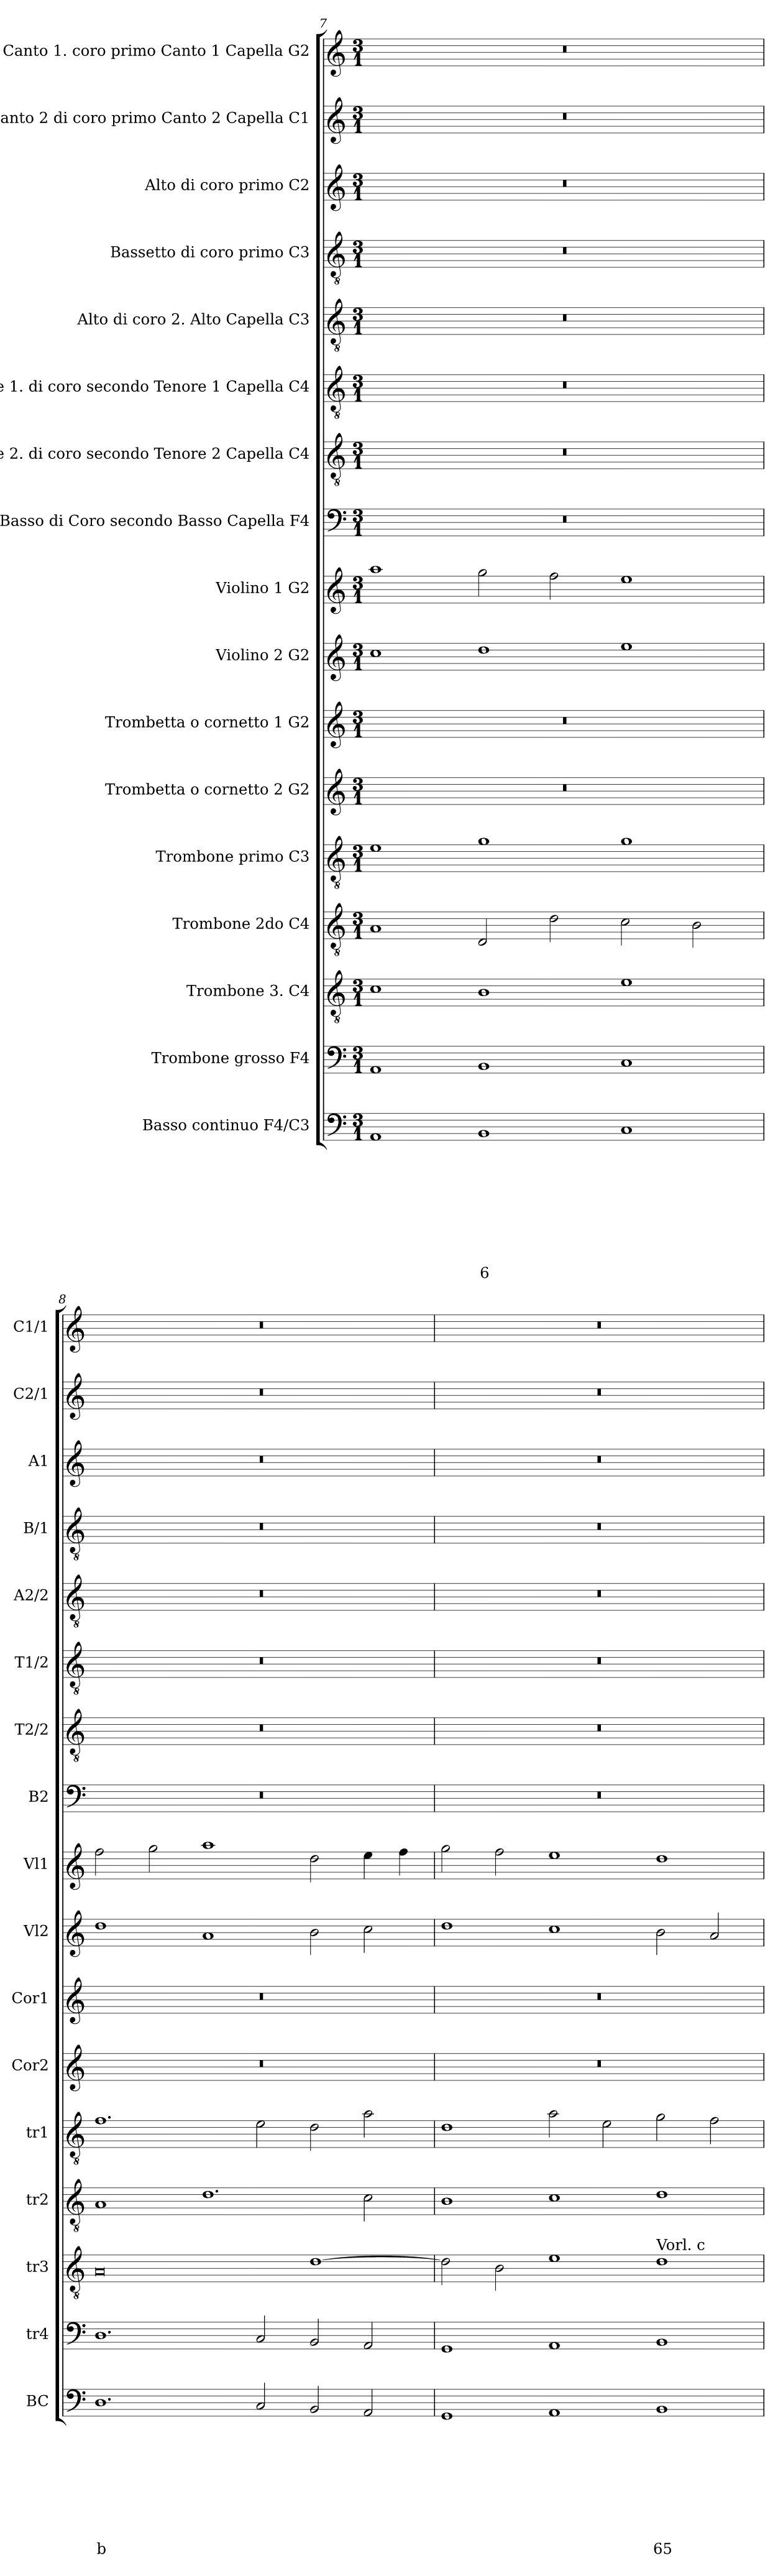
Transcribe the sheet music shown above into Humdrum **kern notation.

**kern	**text	**text	**text	**text	**text	**text	**text	**text	**text	**kern	**kern	**kern	**kern	**kern	**kern	**kern	**kern	**kern	**kern	**kern	**kern	**kern	**kern	**kern	**kern
*part17	*part17	*part17	*part17	*part17	*part17	*part17	*part17	*part17	*part17	*part16	*part15	*part14	*part13	*part12	*part11	*part10	*part9	*part8	*part7	*part6	*part5	*part4	*part3	*part2	*part1
*staff17	*staff17	*staff17	*staff17	*staff17	*staff17	*staff17	*staff17	*staff17	*staff17	*staff16	*staff15	*staff14	*staff13	*staff12	*staff11	*staff10	*staff9	*staff8	*staff7	*staff6	*staff5	*staff4	*staff3	*staff2	*staff1
*I"Basso continuo F4/C3	*	*	*	*	*	*	*	*	*	*I"Trombone grosso F4	*I"Trombone 3. C4	*I"Trombone 2do C4	*I"Trombone primo C3	*I"Trombetta o cornetto 2 G2	*I"Trombetta o cornetto 1 G2	*I"Violino 2 G2	*I"Violino 1 G2	*I"Basso di Coro secondo Basso Capella F4	*I"Tenore 2.  di coro secondo Tenore 2 Capella C4	*I"Tenore 1. di coro secondo Tenore 1 Capella C4	*I"Alto di coro 2. Alto Capella C3	*I"Bassetto di coro primo C3	*I"Alto di coro primo C2	*I"Canto 2 di coro primo Canto 2 Capella C1	*I"Canto 1. coro primo Canto 1 Capella G2
*I'BC	*	*	*	*	*	*	*	*	*	*I'tr4	*I'tr3	*I'tr2	*I'tr1	*I'Cor2	*I'Cor1	*I'Vl2	*I'Vl1	*I'B2	*I'T2/2	*I'T1/2	*I'A2/2	*I'B/1	*I'A1	*I'C2/1	*I'C1/1
*clefF4	*	*	*	*	*	*	*	*	*	*clefF4	*clefGv2	*clefGv2	*clefGv2	*clefG2	*clefG2	*clefG2	*clefG2	*clefF4	*clefGv2	*clefGv2	*clefGv2	*clefGv2	*clefG2	*clefG2	*clefG2
*k[]	*	*	*	*	*	*	*	*	*	*k[]	*k[]	*k[]	*k[]	*k[]	*k[]	*k[]	*k[]	*k[]	*k[]	*k[]	*k[]	*k[]	*k[]	*k[]	*k[]
*C:	*	*	*	*	*	*	*	*	*	*C:	*C:	*C:	*C:	*C:	*C:	*C:	*C:	*C:	*C:	*C:	*C:	*C:	*C:	*C:	*C:
*M3/1	*	*	*	*	*	*	*	*	*	*M3/1	*M3/1	*M3/1	*M3/1	*M3/1	*M3/1	*M3/1	*M3/1	*M3/1	*M3/1	*M3/1	*M3/1	*M3/1	*M3/1	*M3/1	*M3/1
=7	=7	=7	=7	=7	=7	=7	=7	=7	=7	=7	=7	=7	=7	=7	=7	=7	=7	=7	=7	=7	=7	=7	=7	=7	=7
1AA	.	.	.	.	.	.	.	.	.	1AA	1c	1A	1e	0.r	0.r	1cc	1aa	0.r	0.r	0.r	0.r	0.r	0.r	0.r	0.r
!	!	!	!	!	!	!	!	!	!LO:LY:b	!	!	!	!	!	!	!	!	!	!	!	!	!	!	!	!
1BB	.	.	.	.	.	.	.	.	6	1BB	1B	2D/	1g	.	.	1dd	2gg\	.	.	.	.	.	.	.	.
.	.	.	.	.	.	.	.	.	.	.	.	2d\	.	.	.	.	2ff\	.	.	.	.	.	.	.	.
1C	.	.	.	.	.	.	.	.	.	1C	1e	2c\	1g	.	.	1ee	1ee	.	.	.	.	.	.	.	.
.	.	.	.	.	.	.	.	.	.	.	.	2B\	.	.	.	.	.	.	.	.	.	.	.	.	.
=8	=8	=8	=8	=8	=8	=8	=8	=8	=8	=8	=8	=8	=8	=8	=8	=8	=8	=8	=8	=8	=8	=8	=8	=8	=8
!	!	!	!	!	!	!	!	!	!LO:LY:b	!	!	!	!	!	!	!	!	!	!	!	!	!	!	!	!
1.D	.	.	.	.	.	.	.	.	b	1.D	0A	1A	1.f	0.r	0.r	1dd	2ff\	0.r	0.r	0.r	0.r	0.r	0.r	0.r	0.r
.	.	.	.	.	.	.	.	.	.	.	.	.	.	.	.	.	2gg\	.	.	.	.	.	.	.	.
.	.	.	.	.	.	.	.	.	.	.	.	1.d	.	.	.	1a	1aa	.	.	.	.	.	.	.	.
2C/	.	.	.	.	.	.	.	.	.	2C/	.	.	2e\	.	.	.	.	.	.	.	.	.	.	.	.
2BB/	.	.	.	.	.	.	.	.	.	2BB/	[1d	.	2d\	.	.	2b\	2dd\	.	.	.	.	.	.	.	.
2AA/	.	.	.	.	.	.	.	.	.	2AA/	.	2c\	2a\	.	.	2cc\	4ee\	.	.	.	.	.	.	.	.
.	.	.	.	.	.	.	.	.	.	.	.	.	.	.	.	.	4ff\	.	.	.	.	.	.	.	.
=9	=9	=9	=9	=9	=9	=9	=9	=9	=9	=9	=9	=9	=9	=9	=9	=9	=9	=9	=9	=9	=9	=9	=9	=9	=9
1GG	.	.	.	.	.	.	.	.	.	1GG	2d\]	1B	1d	0.r	0.r	1dd	2gg\	0.r	0.r	0.r	0.r	0.r	0.r	0.r	0.r
.	.	.	.	.	.	.	.	.	.	.	2B\	.	.	.	.	.	2ff\	.	.	.	.	.	.	.	.
1AA	.	.	.	.	.	.	.	.	.	1AA	1e	1c	2a\	.	.	1cc	1ee	.	.	.	.	.	.	.	.
.	.	.	.	.	.	.	.	.	.	.	.	.	2e\	.	.	.	.	.	.	.	.	.	.	.	.
!	!	!	!	!	!	!	!	!	!	!	!LO:TX:a:t=Vorl. c	!	!	!	!	!	!	!	!	!	!	!	!	!	!
!	!	!	!	!	!	!	!	!	!LO:LY:b	!	!	!	!	!	!	!	!	!	!	!	!	!	!	!	!
1BB	.	.	.	.	.	.	.	.	65	1BB	1d	1d	2g\	.	.	2b\	1dd	.	.	.	.	.	.	.	.
.	.	.	.	.	.	.	.	.	.	.	.	.	2f\	.	.	2a/	.	.	.	.	.	.	.	.	.
=	=	=	=	=	=	=	=	=	=	=	=	=	=	=	=	=	=	=	=	=	=	=	=	=	=
*-	*-	*-	*-	*-	*-	*-	*-	*-	*-	*-	*-	*-	*-	*-	*-	*-	*-	*-	*-	*-	*-	*-	*-	*-	*-
